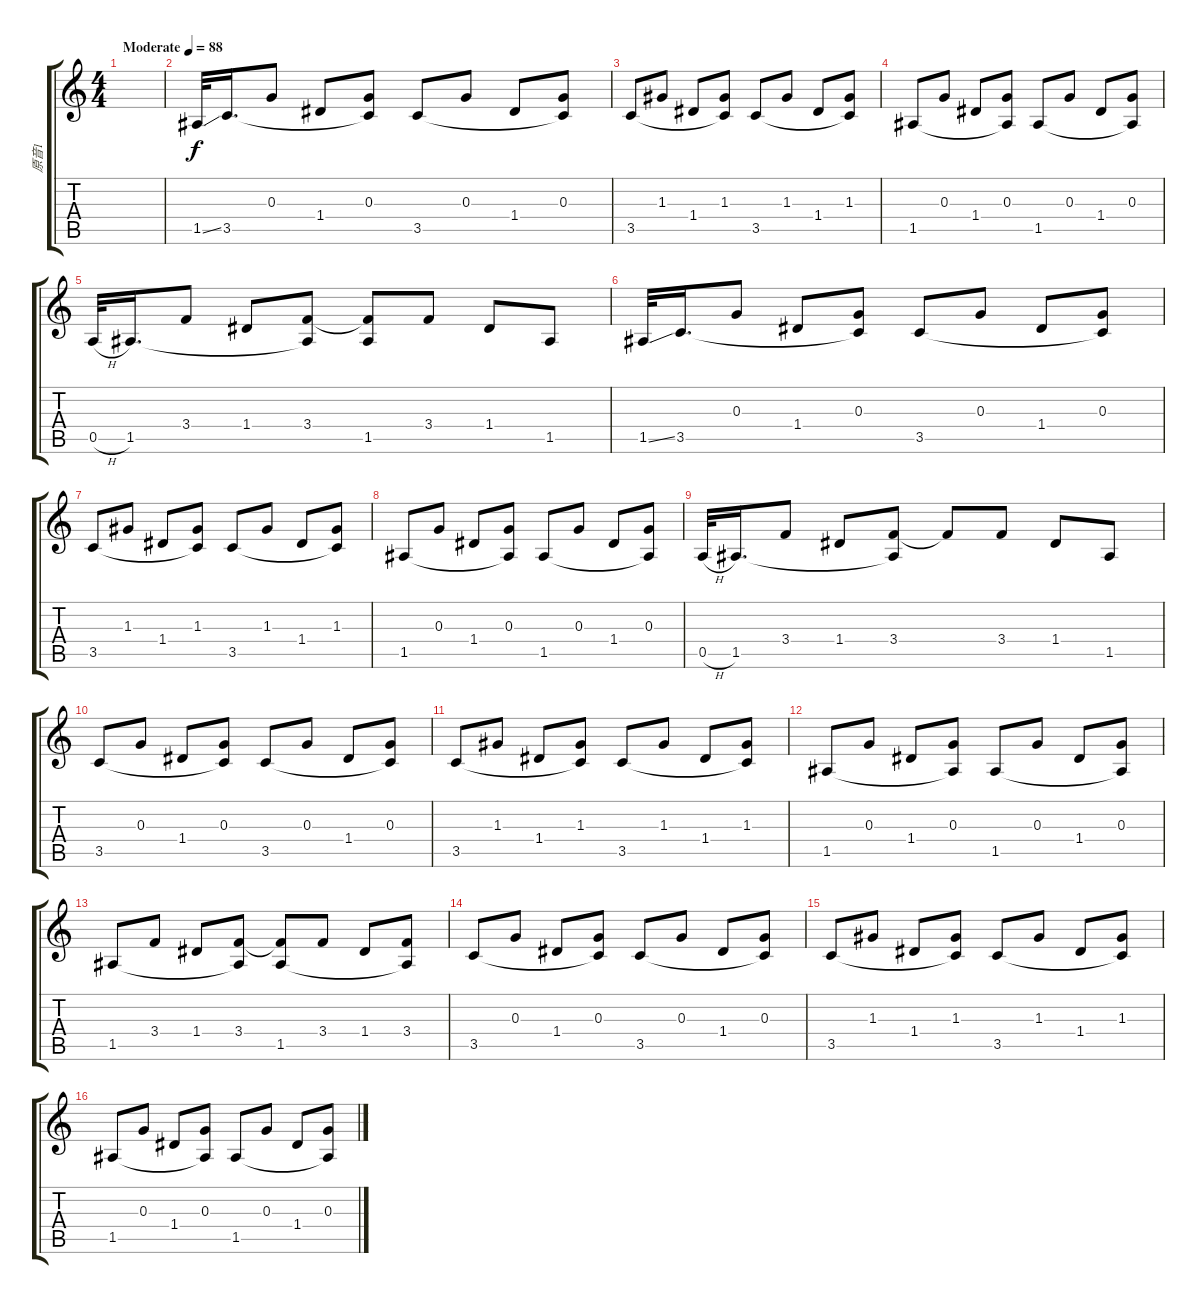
\track ("原音1" "原音1") {instrument acousticguitarnylon}
\staff {score tabs}
\tuning (E4 B3 G3 D3 A2 E2) {hide}
\ts (4 4)
\tempo (88 "Moderate")
\clef g2
\ks c
|
1.5{ss}.32 3.5.16{d} 0.3.8 1.4.8 (0.3 3.5{t}).8 3.5.8 0.3.8 1.4.8 (0.3 3.5{t}).8 |
3.5.8 1.3.8 1.4.8 (1.3 3.5{t}).8 3.5.8 1.3.8 1.4.8 (1.3 3.5{t}).8 |
1.5.8 0.3.8 1.4.8 (0.3 1.5{t}).8 1.5.8 0.3.8 1.4.8 (0.3 1.5{t}).8 |
0.5{h}.32 1.5.16{d} 3.4.8 1.4.8 (3.4 1.5{t}).8 (3.4{t} 1.5).8 3.4.8 1.4.8 1.5.8 |
1.5{ss}.32 3.5.16{d} 0.3.8 1.4.8 (0.3 3.5{t}).8 3.5.8 0.3.8 1.4.8 (0.3 3.5{t}).8 |
3.5.8 1.3.8 1.4.8 (1.3 3.5{t}).8 3.5.8 1.3.8 1.4.8 (1.3 3.5{t}).8 |
1.5.8 0.3.8 1.4.8 (0.3 1.5{t}).8 1.5.8 0.3.8 1.4.8 (0.3 1.5{t}).8 |
0.5{h}.32 1.5.16{d} 3.4.8 1.4.8 (3.4 1.5{t}).8 3.4{t}.8 3.4.8 1.4.8 1.5.8 |
3.5.8 0.3.8 1.4.8 (0.3 3.5{t}).8 3.5.8 0.3.8 1.4.8 (0.3 3.5{t}).8 |
3.5.8 1.3.8 1.4.8{txt ""} (1.3 3.5{t}).8 3.5.8 1.3.8 1.4.8 (1.3 3.5{t}).8 |
1.5.8 0.3.8 1.4.8 (0.3 1.5{t}).8 1.5.8 0.3.8 1.4.8 (0.3 1.5{t}).8 |
1.5.8 3.4.8 1.4.8 (3.4 1.5{t}).8 (3.4{t} 1.5).8 3.4.8 1.4.8 (3.4 1.5{t}).8 |
3.5.8 0.3.8 1.4.8 (0.3 3.5{t}).8 3.5.8 0.3.8 1.4.8 (0.3 3.5{t}).8 |
3.5.8 1.3.8 1.4.8 (1.3 3.5{t}).8 3.5.8 1.3.8 1.4.8 (1.3 3.5{t}).8 |
1.5.8 0.3.8 1.4.8 (0.3 1.5{t}).8 1.5.8 0.3.8 1.4.8 (0.3 1.5{t}).8
